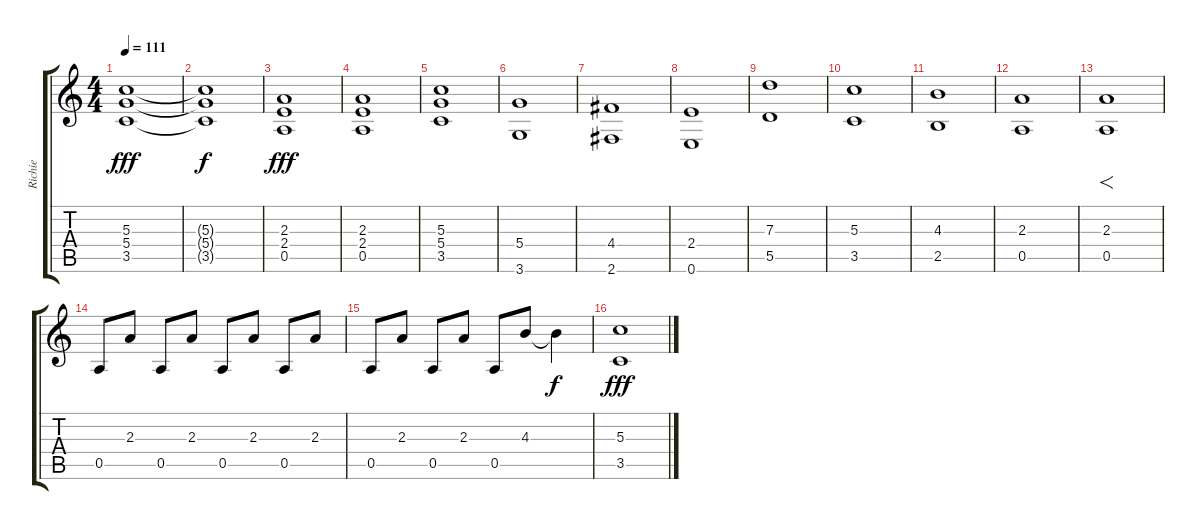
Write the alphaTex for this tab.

\track ("Richie" "Richie") {instrument distortionguitar}
\staff {score tabs}
\tuning (E4 B3 G3 D3 A2 E2) {hide}
\ts (4 4)
\tempo 111
\clef g2
\ks c
(5.3 5.4 3.5).1{dy fff} |
(5.3{t} 5.4{t} 3.5{t}).1{dy f} |
(2.3 2.4 0.5).1{dy fff} |
(2.3 2.4 0.5).1 |
(5.3 5.4 3.5).1 |
(5.4 3.6).1 |
(4.4 2.6).1 |
(2.4 0.6).1 |
(7.3 5.5).1 |
(5.3 3.5).1 |
(4.3 2.5).1 |
(2.3 0.5).1 |
(2.3 0.5).1{f} |
0.5.8 2.3.8 0.5.8 2.3.8 0.5.8 2.3.8 0.5.8 2.3.8 |
0.5.8 2.3.8 0.5.8 2.3.8 0.5.8 4.3.8 4.3{t}.4{dy f} |
(5.3 3.5).1{dy fff}
